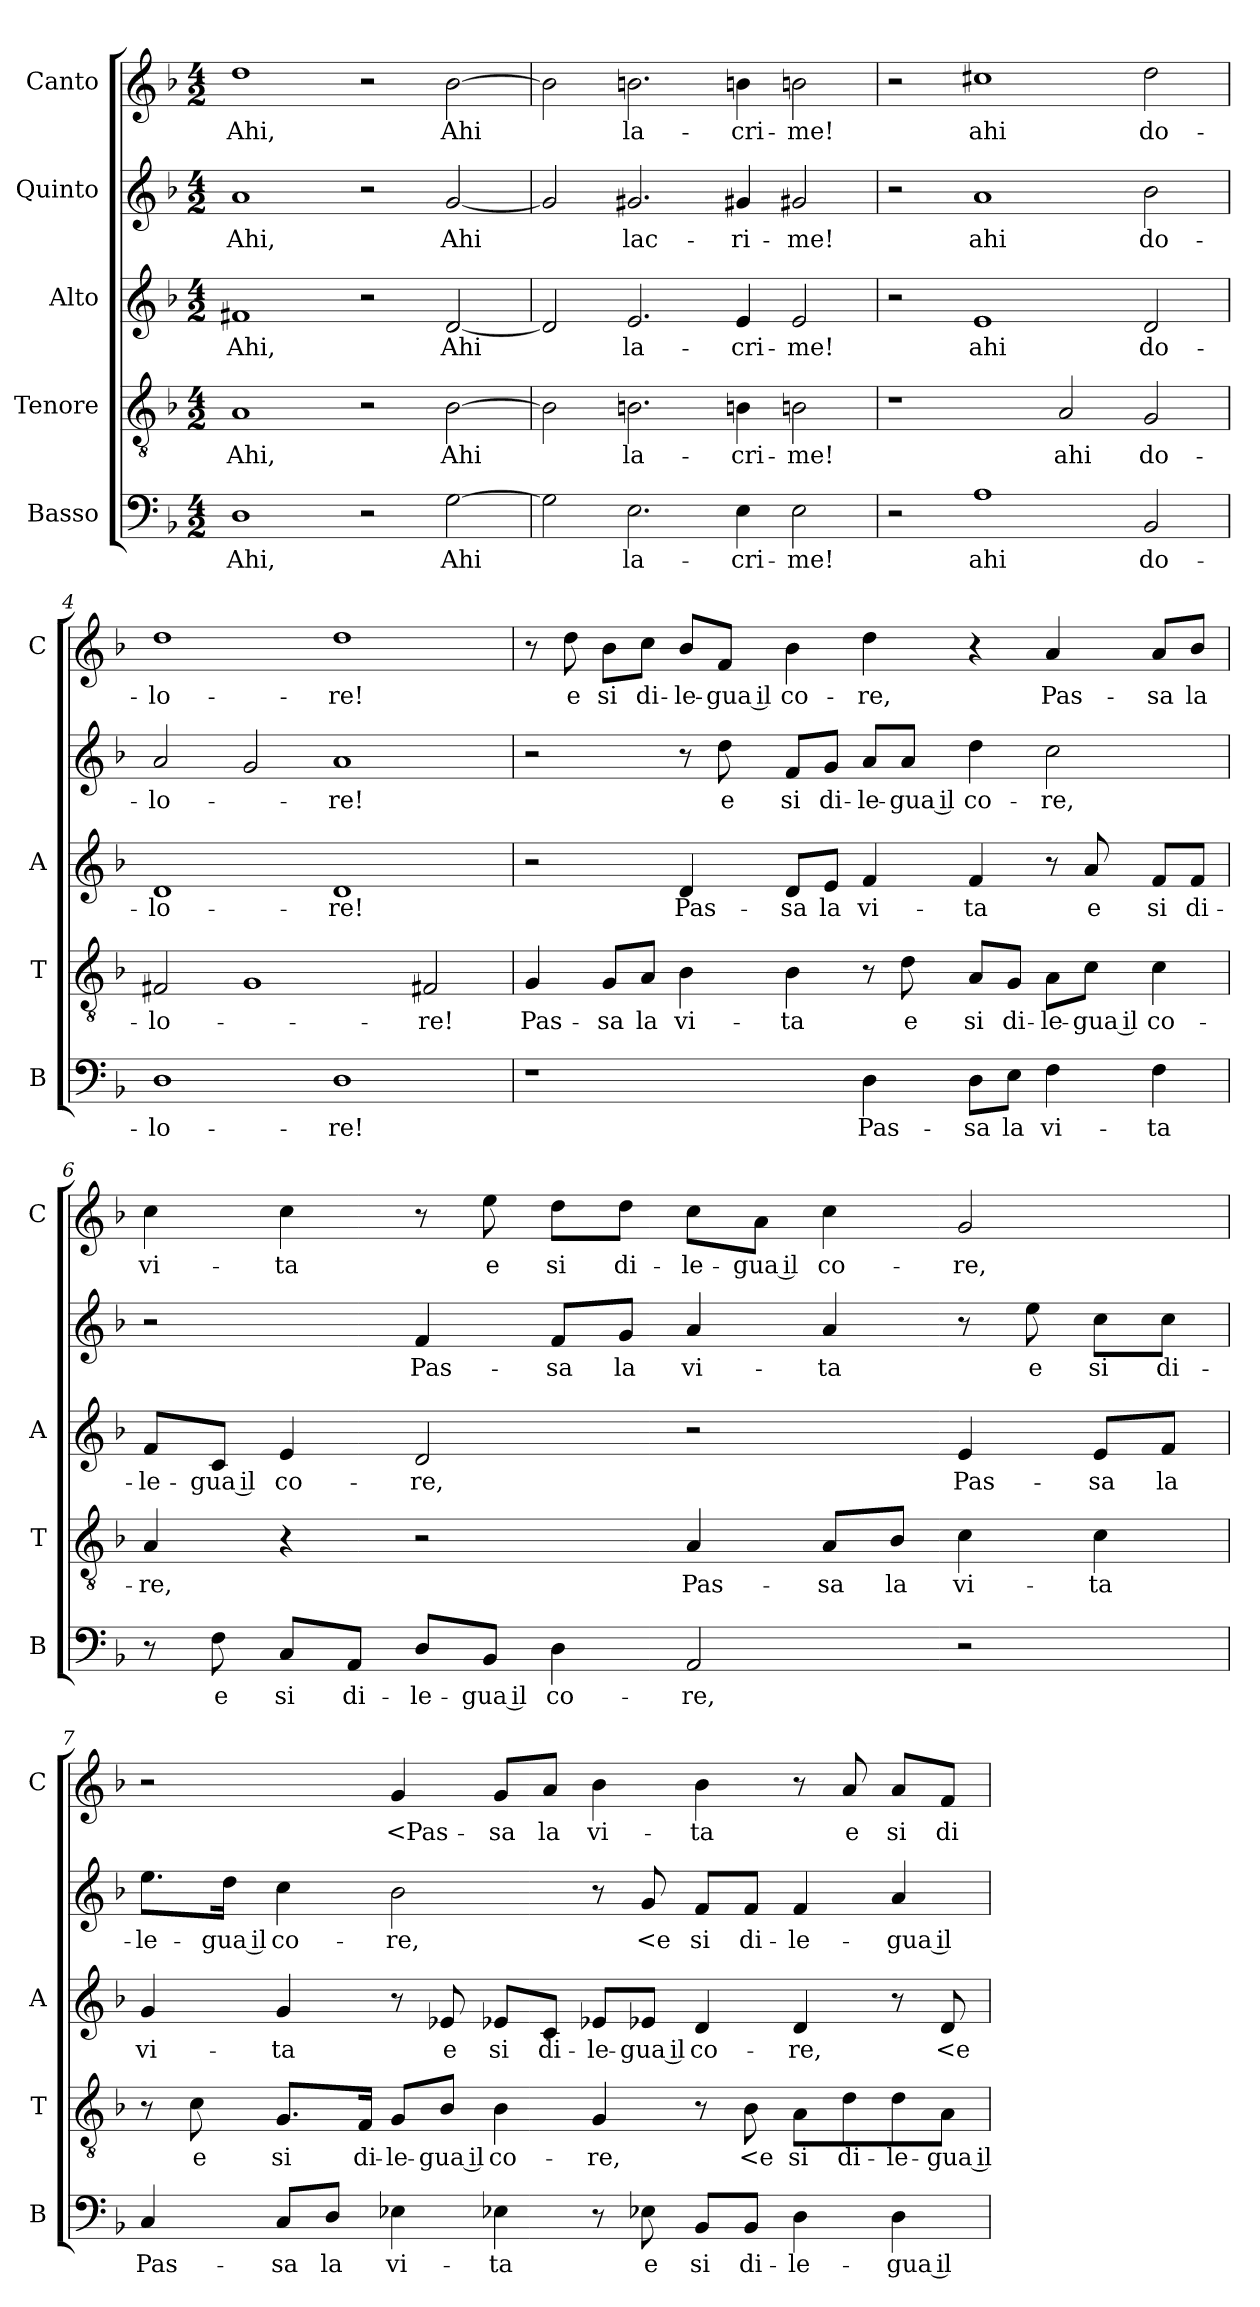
**kern	**text	**kern	**text	**kern	**text	**kern	**text	**kern	**text
*part5	*part5	*part4	*part4	*part3	*part3	*part2	*part2	*part1	*part1
*staff5	*staff5	*staff4	*staff4	*staff3	*staff3	*staff2	*staff2	*staff1	*staff1
*I"Basso	*	*I"Tenore	*	*I"Alto	*	*I"Quinto	*	*I"Canto	*
*I'B	*	*I'T	*	*I'A	*	*	*	*I'C	*
*clefF4	*	*clefGv2	*	*clefG2	*	*clefG2	*	*clefG2	*
*k[b-]	*	*k[b-]	*	*k[b-]	*	*k[b-]	*	*k[b-]	*
*F:	*	*F:	*	*F:	*	*F:	*	*F:	*
*M4/2	*	*M4/2	*	*M4/2	*	*M4/2	*	*M4/2	*
=1	=1	=1	=1	=1	=1	=1	=1	=1	=1
1D	Ahi,	1A	Ahi,	1f#X	Ahi,	1a	Ahi,	1dd	Ahi,
2r	.	2r	.	2r	.	2r	.	2r	.
[2G	Ahi	[2B-	Ahi	[2d	Ahi	[2g	Ahi	[2b-	Ahi
=2	=2	=2	=2	=2	=2	=2	=2	=2	=2
2G]	.	2B-]	.	2d]	.	2g]	.	2b-]	.
2.E	la-	2.Bn	la-	2.e	la-	2.g#X	lac-	2.bn	la-
4E	-cri-	4Bn	-cri-	4e	-cri-	4g#X	-ri-	4bn	-cri-
2E	-me!	2Bn	-me!	2e	-me!	2g#X	-me!	2bn	-me!
=3	=3	=3	=3	=3	=3	=3	=3	=3	=3
2r	.	1r	.	2r	.	2r	.	2r	.
1A	ahi	.	.	1e	ahi	1a	ahi	1cc#X	ahi
.	.	2A	ahi	.	.	.	.	.	.
2BB-	do-	2G	do-	2d	do-	2b-	do-	2dd	do-
=4	=4	=4	=4	=4	=4	=4	=4	=4	=4
1D	-lo-	2F#X	-lo-	1d	-lo-	2a	-lo-	1dd	-lo-
.	.	1G	.	.	.	2g	.	.	.
1D	-re!	.	.	1d	-re!	1a	-re!	1dd	-re!
.	.	2F#X	-re!	.	.	.	.	.	.
=5	=5	=5	=5	=5	=5	=5	=5	=5	=5
1r	.	4G	Pas-	2r	.	2r	.	8r	.
.	.	.	.	.	.	.	.	8dd	e
.	.	8GL	-sa	.	.	.	.	8b-L	si
.	.	8AJ	la	.	.	.	.	8ccJ	di-
.	.	4B-	vi-	4d	Pas-	8r	.	8b-L	-le-
.	.	.	.	.	.	8dd	e	8fJ	-gua il
.	.	4B-	-ta	8dL	-sa	8fL	si	4b-	co-
.	.	.	.	8eJ	la	8gJ	di-	.	.
4D	Pas-	8r	.	4f	vi-	8aL	-le-	4dd	-re,
.	.	8d	e	.	.	8aJ	-gua il	.	.
8DL	-sa	8AL	si	4f	-ta	4dd	co-	4r	.
8EJ	la	8GJ	di-	.	.	.	.	.	.
4F	vi-	8AL	-le-	8r	.	2cc	-re,	4a	Pas-
.	.	8cJ	-gua il	8a	e	.	.	.	.
4F	-ta	4c	co-	8fL	si	.	.	8aL	-sa
.	.	.	.	8fJ	di-	.	.	8b-J	la
=6	=6	=6	=6	=6	=6	=6	=6	=6	=6
8r	.	4A	-re,	8fL	-le-	2r	.	4cc	vi-
8F	e	.	.	8cJ	-gua il	.	.	.	.
8CL	si	4r	.	4e	co-	.	.	4cc	-ta
8AAJ	di-	.	.	.	.	.	.	.	.
8DL	-le-	2r	.	2d	-re,	4f	Pas-	8r	.
8BB-J	-gua il	.	.	.	.	.	.	8ee	e
4D	co-	.	.	.	.	8fL	-sa	8ddL	si
.	.	.	.	.	.	8gJ	la	8ddJ	di-
2AA	-re,	4A	Pas-	2r	.	4a	vi-	8ccL	-le-
.	.	.	.	.	.	.	.	8aJ	-gua il
.	.	8AL	-sa	.	.	4a	-ta	4cc	co-
.	.	8B-J	la	.	.	.	.	.	.
2r	.	4c	vi-	4e	Pas-	8r	.	2g	-re,
.	.	.	.	.	.	8ee	e	.	.
.	.	4c	-ta	8eL	-sa	8ccL	si	.	.
.	.	.	.	8fJ	la	8ccJ	di-	.	.
=7	=7	=7	=7	=7	=7	=7	=7	=7	=7
4C	Pas-	8r	.	4g	vi-	8.eeL	-le-	2r	.
.	.	8c	e	.	.	.	.	.	.
.	.	.	.	.	.	16ddJk	-gua il	.	.
8CL	-sa	8.GL	si	4g	-ta	4cc	co-	.	.
8DJ	la	.	.	.	.	.	.	.	.
.	.	16FJk	di-	.	.	.	.	.	.
4E-X	vi-	8GL	-le-	8r	.	2b-	-re,	4g	<Pas-
.	.	8B-J	-gua il	8e-X	e	.	.	.	.
4E-X	-ta	4B-	co-	8e-XL	si	.	.	8gL	-sa
.	.	.	.	8cJ	di-	.	.	8aJ	la
8r	.	4G	-re,	8e-XL	-le-	8r	.	4b-	vi-
8E-X	e	.	.	8e-XJ	-gua il	8g	<e	.	.
8BB-L	si	8r	.	4d	co-	8fL	si	4b-	-ta
8BB-J	di-	8B-	<e	.	.	8fJ	di-	.	.
4D	-le-	8AL	si	4d	-re,	4f	-le-	8r	.
.	.	8d	di-	.	.	.	.	8a	e
4D	-gua il	8d	-le-	8r	.	4a	-gua il	8aL	si
.	.	8AJ	-gua il	8d	<e	.	.	8fJ	di-
=	=	=	=	=	=	=	=	=	=
*-	*-	*-	*-	*-	*-	*-	*-	*-	*-
